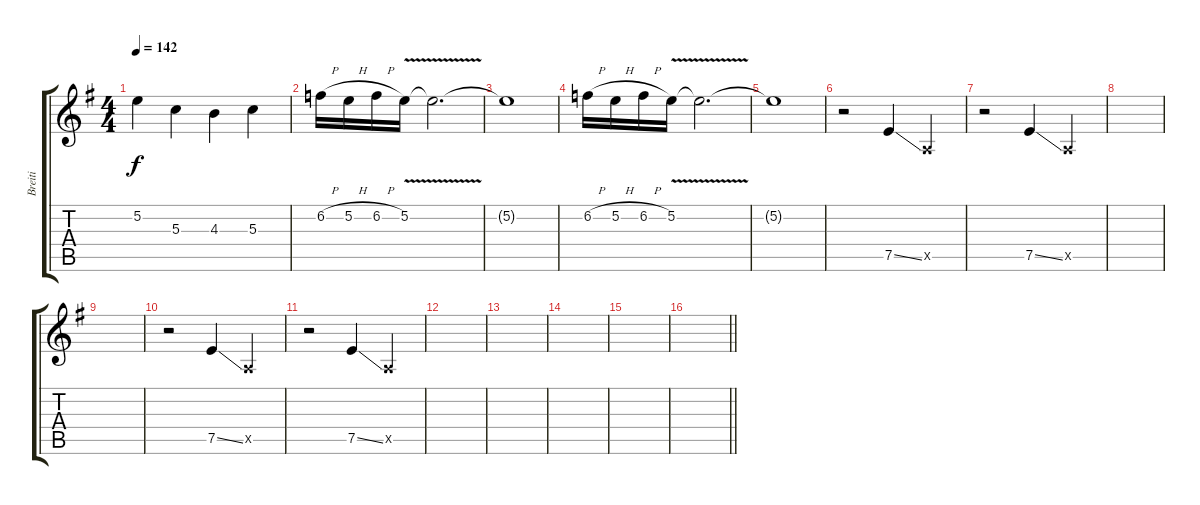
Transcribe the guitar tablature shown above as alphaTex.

\track ("Breiti" "Breiti") {instrument overdrivenguitar}
\staff {score tabs}
\tuning (E4 B3 G3 D3 A2 E2) {hide}
\ts (4 4)
\tempo 142
\clef g2
\ks g
5.2{t}.4{dy f} 5.3.4 4.3.4 5.3.4 |
6.2{h}.16 5.2{h}.16 6.2{h}.16 5.2{v}.16 5.2{t}.2{d} |
5.2{t}.1 |
6.2{h}.16 5.2{h}.16 6.2{h}.16 5.2{v}.16 5.2{t}.2{d} |
5.2{t}.1 |
r.2 7.5{ss}.4 0.5{x}.4 |
r.2 7.5{ss}.4 0.5{x}.4 |
|
|
r.2 7.5{ss}.4 0.5{x}.4 |
r.2 7.5{ss}.4 0.5{x}.4 |
|
|
|
|
\barLineRight lightlight
